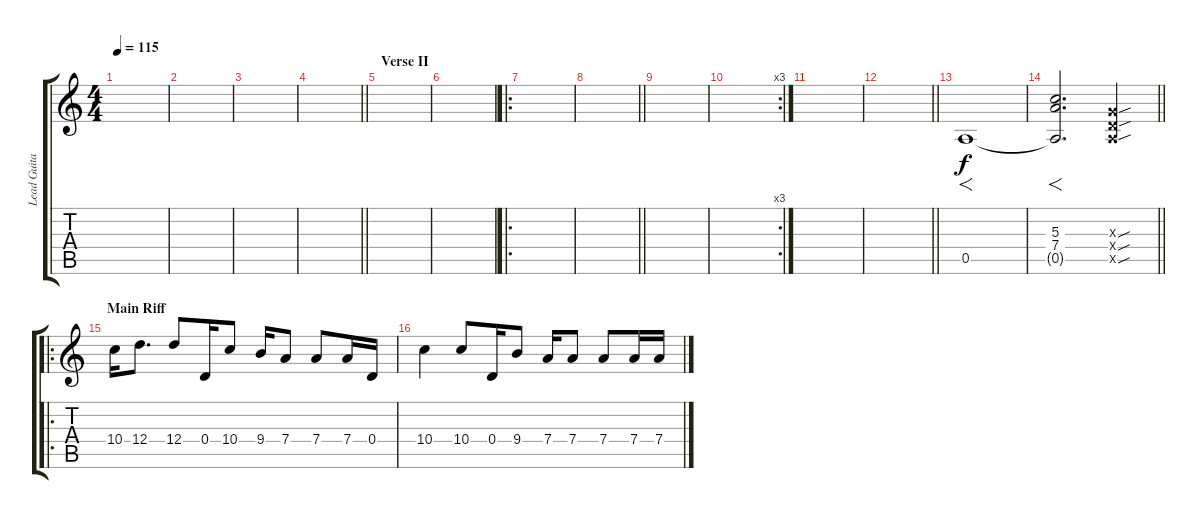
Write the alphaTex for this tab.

\track ("Lead Guitar(Daniel)" "Lead Guita") {instrument overdrivenguitar}
\staff {score tabs}
\tuning (E4 B3 G3 D3 A2 E2) {hide}
\ts (4 4)
\section ("" "")
\tempo 115
\clef g2
\ks c
|
|
|
\barLineRight lightlight
|
\section ("" "Verse II")
|
|
\ro
|
\barLineRight lightlight
|
\section ("" "")
|
\rc 3
|
|
\barLineRight lightlight
|
\section ("" "")
0.5.1{f} |
\barLineRight lightlight
(5.3 7.4 0.5{t}).2{f d} (0.3{sou x} 0.4{sou x} 0.5{sou x}).4 |
\ro
\section ("" "Main Riff")
10.4.16{volume 13} 12.4.8{d} 12.4.8 0.4.16 10.4.8 9.4.16 7.4.8 7.4.8 7.4.16 0.4.16 |
10.4.4 10.4.8 0.4.16 9.4.8 7.4.16 7.4.8 7.4.8 7.4.16 7.4.16
